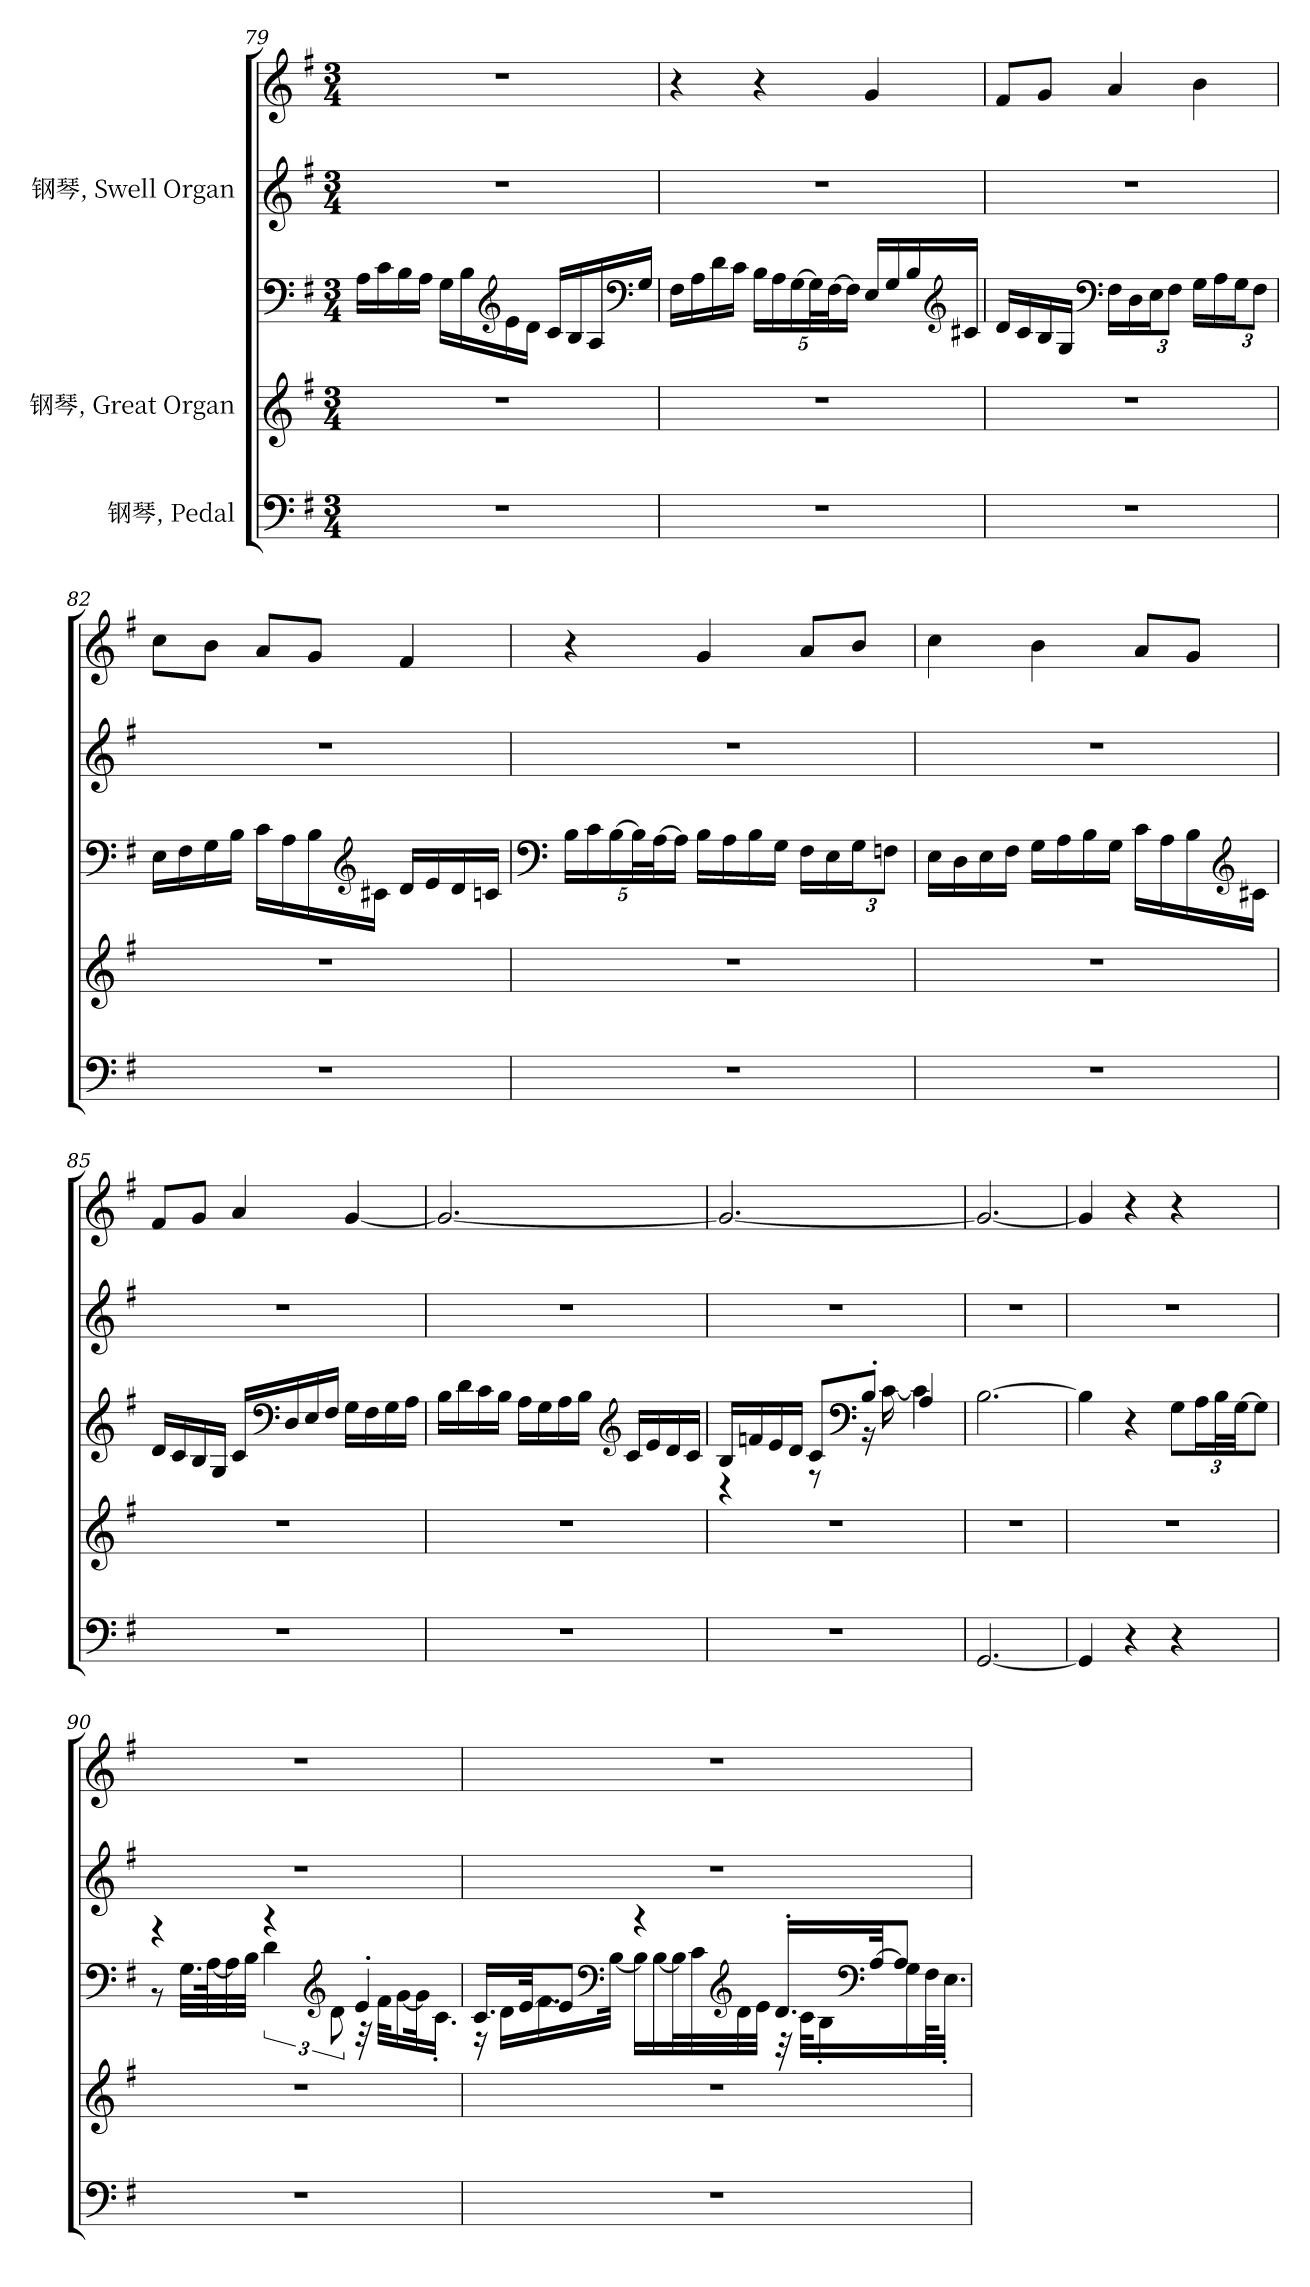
**kern	**kern	**kern	**kern	**kern
*part3	*part2	*part2	*part1	*part1
*staff5	*staff4	*staff3	*staff2	*staff1
*I"钢琴, Pedal	*I"钢琴, Great Organ	*	*I"钢琴, Swell Organ	*
*clefF4	*clefG2	*clefF4	*clefG2	*clefG2
*k[f#]	*k[f#]	*k[f#]	*k[f#]	*k[f#]
*M3/4	*M3/4	*M3/4	*M3/4	*M3/4
=79	=79	=79	=79	=79
2.r	2.r	16A\LL	2.r	2.r
.	.	16c\	.	.
.	.	16B\	.	.
.	.	16A\JJ	.	.
.	.	16G\LL	.	.
.	.	16B\	.	.
*	*	*clefG2	*	*
.	.	16e\	.	.
.	.	16d\JJ	.	.
.	.	16c/LL	.	.
.	.	16B/	.	.
.	.	16A/	.	.
*	*	*clefF4	*	*
.	.	16G/JJ	.	.
!!LO:LB:g=z
=80	=80	=80	=80	=80
2.r	2.r	16F#\LL	2.r	4r
.	.	16A\	.	.
.	.	16d\	.	.
.	.	16c\JJ	.	.
*	*	*Xbrackettup	*	*
.	.	20B\LL	.	4r
.	.	20A\	.	.
.	.	[20G\	.	.
.	.	40G\L]	.	.
.	.	[40F#\J	.	.
.	.	20F#\JJ]	.	.
.	.	16E/LL	.	4g/
.	.	16G/	.	.
.	.	16B/	.	.
*	*	*clefG2	*	*
.	.	16c#X/JJ	.	.
=81	=81	=81	=81	=81
2.r	2.r	16d/LL	2.r	8f#/L
.	.	16c/	.	.
.	.	16B/	.	8g/J
.	.	16G/JJ	.	.
*	*	*clefF4	*	*
.	.	16F#\LL	.	4a/
.	.	16D\	.	.
.	.	24E\J	.	.
.	.	12F#\J	.	.
.	.	16G\LL	.	4b\
.	.	16A\	.	.
.	.	24G\J	.	.
.	.	12F#\J	.	.
!!LO:PB:g=z
=82	=82	=82	=82	=82
2.r	2.r	16E\LL	2.r	8cc\L
.	.	16F#\	.	.
.	.	16G\	.	8b\J
.	.	16B\JJ	.	.
.	.	16c\LL	.	8a/L
.	.	16A\	.	.
.	.	16B\	.	8g/J
*	*	*clefG2	*	*
.	.	16c#X\JJ	.	.
.	.	16d/LL	.	4f#/
.	.	16e/	.	.
.	.	16d/	.	.
.	.	16cn/JJ	.	.
=83	=83	=83	=83	=83
*	*	*clefF4	*	*
2.r	2.r	20B\LL	2.r	4r
.	.	20c\	.	.
.	.	[20B\	.	.
.	.	40B\L]	.	.
.	.	[40A\J	.	.
.	.	20A\JJ]	.	.
.	.	16B\LL	.	4g/
.	.	16A\	.	.
.	.	16B\	.	.
.	.	16G\JJ	.	.
.	.	16F#\LL	.	8a/L
.	.	16E\	.	.
.	.	24G\J	.	8b/J
.	.	12Fn\J	.	.
!!LO:LB:g=z
=84	=84	=84	=84	=84
2.r	2.r	16E\LL	2.r	4cc\
.	.	16D\	.	.
.	.	16E\	.	.
.	.	16F#\JJ	.	.
.	.	16G\LL	.	4b\
.	.	16A\	.	.
.	.	16B\	.	.
.	.	16G\JJ	.	.
.	.	16c\LL	.	8a/L
.	.	16A\	.	.
.	.	16B\	.	8g/J
*	*	*clefG2	*	*
.	.	16c#X\JJ	.	.
=85	=85	=85	=85	=85
2.r	2.r	16d/LL	2.r	8f#/L
.	.	16c/	.	.
.	.	16B/	.	8g/J
.	.	16G/JJ	.	.
.	.	16c/LL	.	4a/
*	*	*clefF4	*	*
.	.	16D/	.	.
.	.	16E/	.	.
.	.	16F#/JJ	.	.
.	.	16G\LL	.	[4g/
.	.	16F#\	.	.
.	.	16G\	.	.
.	.	16A\JJ	.	.
!!LO:PB:g=z
=86	=86	=86	=86	=86
2.r	2.r	16B\LL	2.r	2.g/_
.	.	16d\	.	.
.	.	16c\	.	.
.	.	16B\JJ	.	.
.	.	16A\LL	.	.
.	.	16G\	.	.
.	.	16A\	.	.
.	.	16B\JJ	.	.
*	*	*clefG2	*	*
.	.	16c/LL	.	.
.	.	16e/	.	.
.	.	16d/	.	.
.	.	16c/JJ	.	.
=87	=87	=87	=87	=87
*	*	*^	*	*
2.r	2.r	16B/LL	4r	2.r	2.g/_
.	.	16fn/	.	.	.
.	.	16e/	.	.	.
.	.	16d/JJ	.	.	.
.	.	8c/L	8r	.	.
*	*	*clefF4	*	*	*
.	.	8B'/J	16r	.	.
.	.	.	[16c\	.	.
.	.	4A/	4c\]	.	.
*	*	*v	*v	*	*
=88	=88	=88	=88	=88
[2.GG/	2.r	[2.B\	2.r	2.g/_
=89	=89	=89	=89	=89
4GG/]	2.r	4B\]	2.r	4g/]
4r	.	4r	.	4r
4r	.	12G\L	.	4r
.	.	24A\L	.	.
.	.	48B\L	.	.
.	.	[48G\JJ	.	.
.	.	12G\J]	.	.
!!LO:LB:g=z
=90	=90	=90	=90	=90
*	*	*^	*	*
2.r	2.r	4r	8r	2.r	2.r
.	.	.	32.G\LLL	.	.
.	.	.	[64A\K	.	.
.	.	.	32A\]	.	.
.	.	.	32B\JJJ	.	.
*	*	*	*brackettup	*	*
.	.	4r	6d\	.	.
*	*	*clefG2	*	*	*
.	.	.	12d\	.	.
.	.	4e'/	32r	.	.
.	.	.	32f#\KLL	.	.
.	.	.	[16g\	.	.
.	.	.	32g\K]	.	.
.	.	.	16.c'\JJ	.	.
!!LO:PB:g=z
=91	=91	=91	=91	=91	=91
2.r	2.r	16.c/LL	16r	2.r	2.r
.	.	.	16d\LL	.	.
.	.	[32e/JK	.	.	.
.	.	8e/J]	16.f#\	.	.
*	*	*clefF4	*	*	*
.	.	.	[32B\JJk	.	.
.	.	4r	16B\LL]	.	.
.	.	.	[16B\	.	.
.	.	.	32B\L]	.	.
.	.	.	32c\	.	.
*	*	*clefG2	*	*	*
.	.	.	32d\	.	.
.	.	.	32e\JJJ	.	.
.	.	16.d'/LL	32r	.	.
.	.	.	32c\KLL	.	.
.	.	.	16B'\	.	.
*	*	*clefF4	*	*	*
.	.	[32A/JK	.	.	.
.	.	8A/J]	16G\	.	.
.	.	.	64F#\KL	.	.
.	.	.	32.E'\JJJ	.	.
*	*	*v	*v	*	*
=	=	=	=	=
*-	*-	*-	*-	*-
